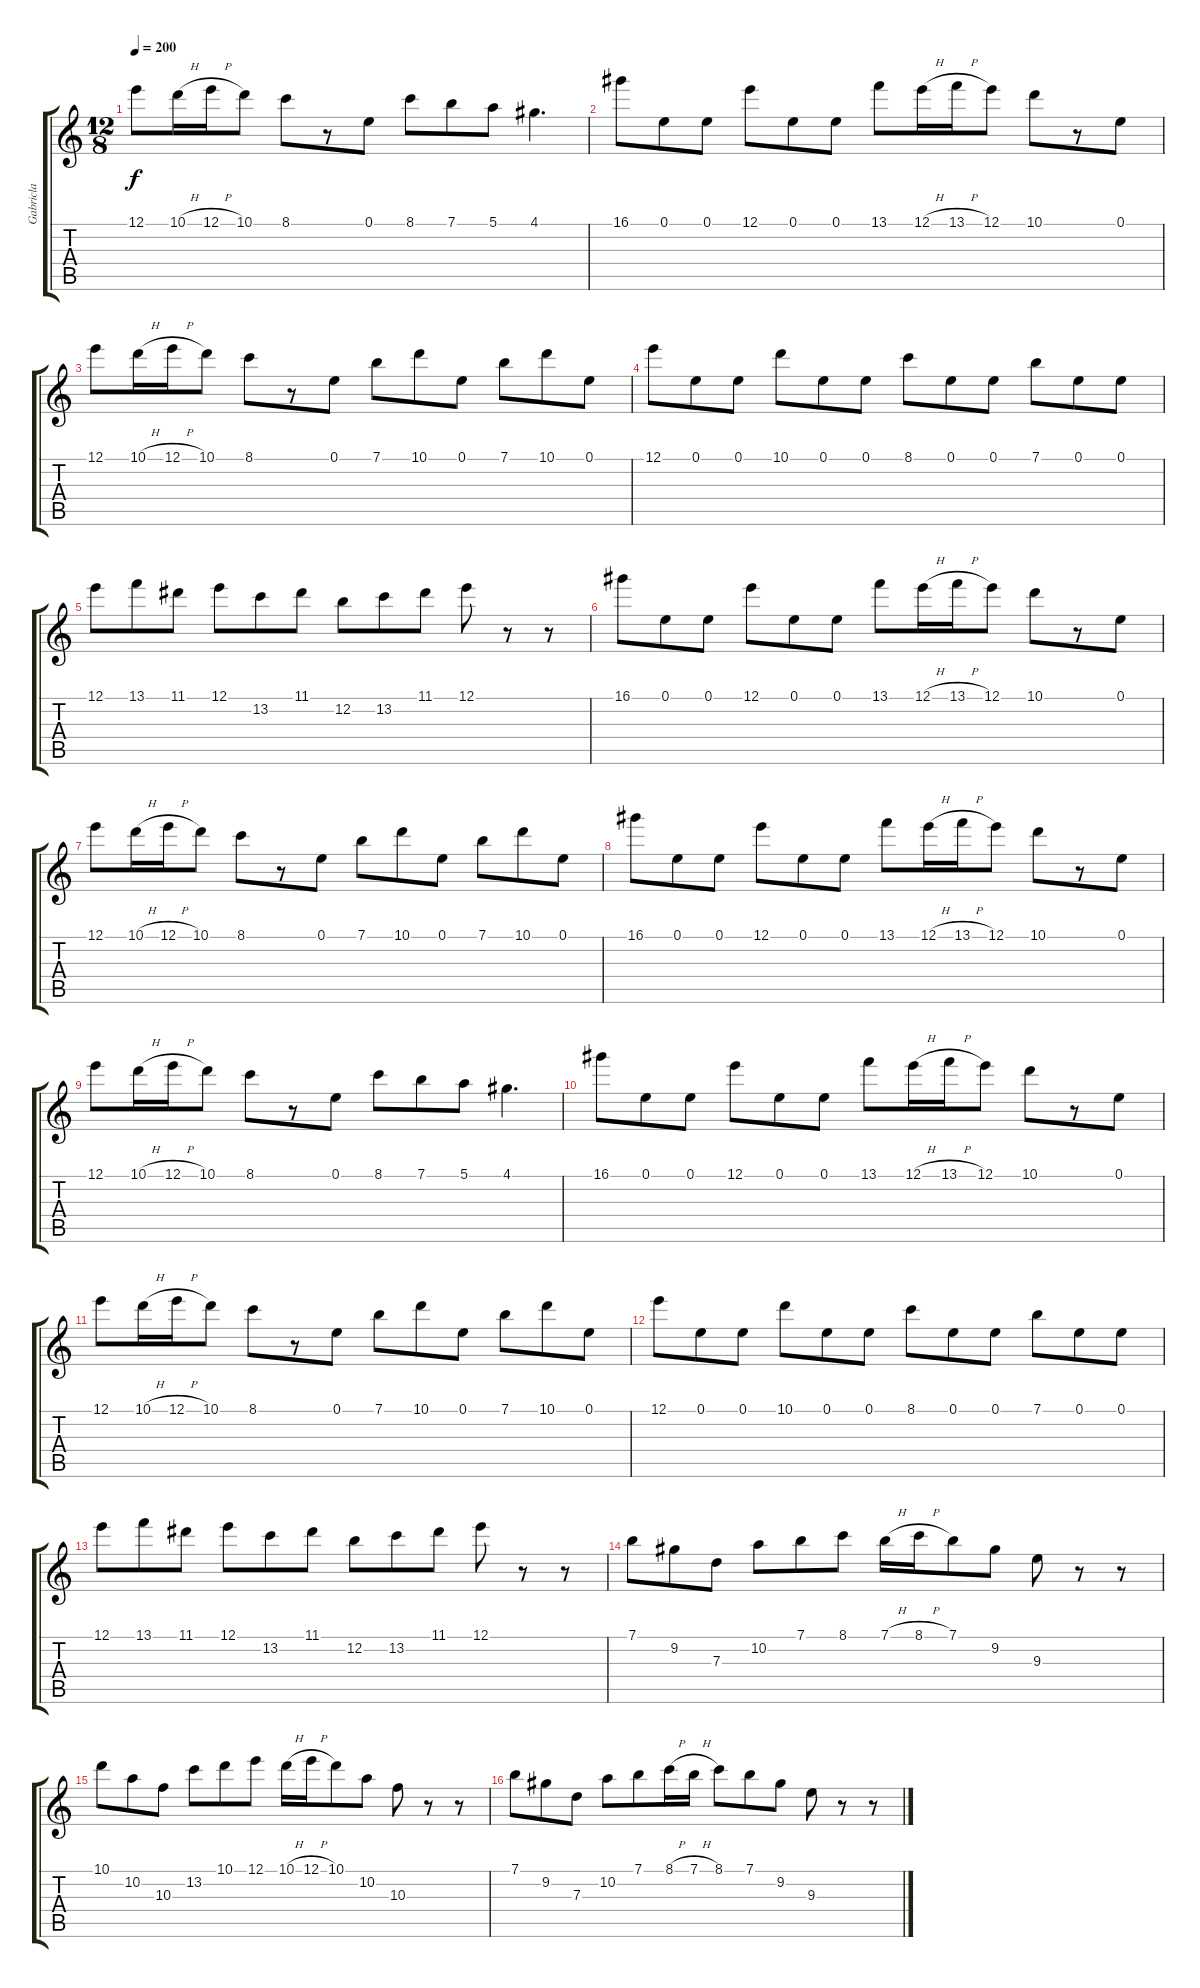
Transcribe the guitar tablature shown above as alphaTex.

\track ("Gabricla" "Gabricla") {instrument acousticguitarsteel}
\staff {score tabs}
\tuning (E4 B3 G3 D3 A2 E2) {hide}
\ts (12 8)
\tempo 200
\clef g2
\ks c
12.1.8{dy f} 10.1{h}.16 12.1{h}.16 10.1.8 8.1.8 r.8 0.1.8 8.1.8 7.1.8 5.1.8 4.1.4{d} |
16.1.8 0.1.8 0.1.8 12.1.8 0.1.8 0.1.8 13.1.8 12.1{h}.16 13.1{h}.16 12.1.8 10.1.8 r.8 0.1.8 |
12.1.8 10.1{h}.16 12.1{h}.16 10.1.8 8.1.8 r.8 0.1.8 7.1.8 10.1.8 0.1.8 7.1.8 10.1.8 0.1.8 |
12.1.8 0.1.8 0.1.8 10.1.8 0.1.8 0.1.8 8.1.8 0.1.8 0.1.8 7.1.8 0.1.8 0.1.8 |
12.1.8 13.1.8 11.1.8 12.1.8 13.2.8 11.1.8 12.2.8 13.2.8 11.1.8 12.1.8 r.8 r.8 |
16.1.8 0.1.8 0.1.8 12.1.8 0.1.8 0.1.8 13.1.8 12.1{h}.16 13.1{h}.16 12.1.8 10.1.8 r.8 0.1.8 |
12.1.8 10.1{h}.16 12.1{h}.16 10.1.8 8.1.8 r.8 0.1.8 7.1.8 10.1.8 0.1.8 7.1.8 10.1.8 0.1.8 |
16.1.8 0.1.8 0.1.8 12.1.8 0.1.8 0.1.8 13.1.8 12.1{h}.16 13.1{h}.16 12.1.8 10.1.8 r.8 0.1.8 |
12.1.8 10.1{h}.16 12.1{h}.16 10.1.8 8.1.8 r.8 0.1.8 8.1.8 7.1.8 5.1.8 4.1.4{d} |
16.1.8 0.1.8 0.1.8 12.1.8 0.1.8 0.1.8 13.1.8 12.1{h}.16 13.1{h}.16 12.1.8 10.1.8 r.8 0.1.8 |
12.1.8 10.1{h}.16 12.1{h}.16 10.1.8 8.1.8 r.8 0.1.8 7.1.8 10.1.8 0.1.8 7.1.8 10.1.8 0.1.8 |
12.1.8 0.1.8 0.1.8 10.1.8 0.1.8 0.1.8 8.1.8 0.1.8 0.1.8 7.1.8 0.1.8 0.1.8 |
12.1.8 13.1.8 11.1.8 12.1.8 13.2.8 11.1.8 12.2.8 13.2.8 11.1.8 12.1.8 r.8 r.8 |
7.1.8 9.2.8 7.3.8 10.2.8 7.1.8 8.1.8 7.1{h}.16 8.1{h}.16 7.1.8 9.2.8 9.3.8 r.8 r.8 |
10.1.8 10.2.8 10.3.8 13.2.8 10.1.8 12.1.8 10.1{h}.16 12.1{h}.16 10.1.8 10.2.8 10.3.8 r.8 r.8 |
7.1.8 9.2.8 7.3.8 10.2.8 7.1.8 8.1{h}.16 7.1{h}.16 8.1.8 7.1.8 9.2.8 9.3.8 r.8 r.8
